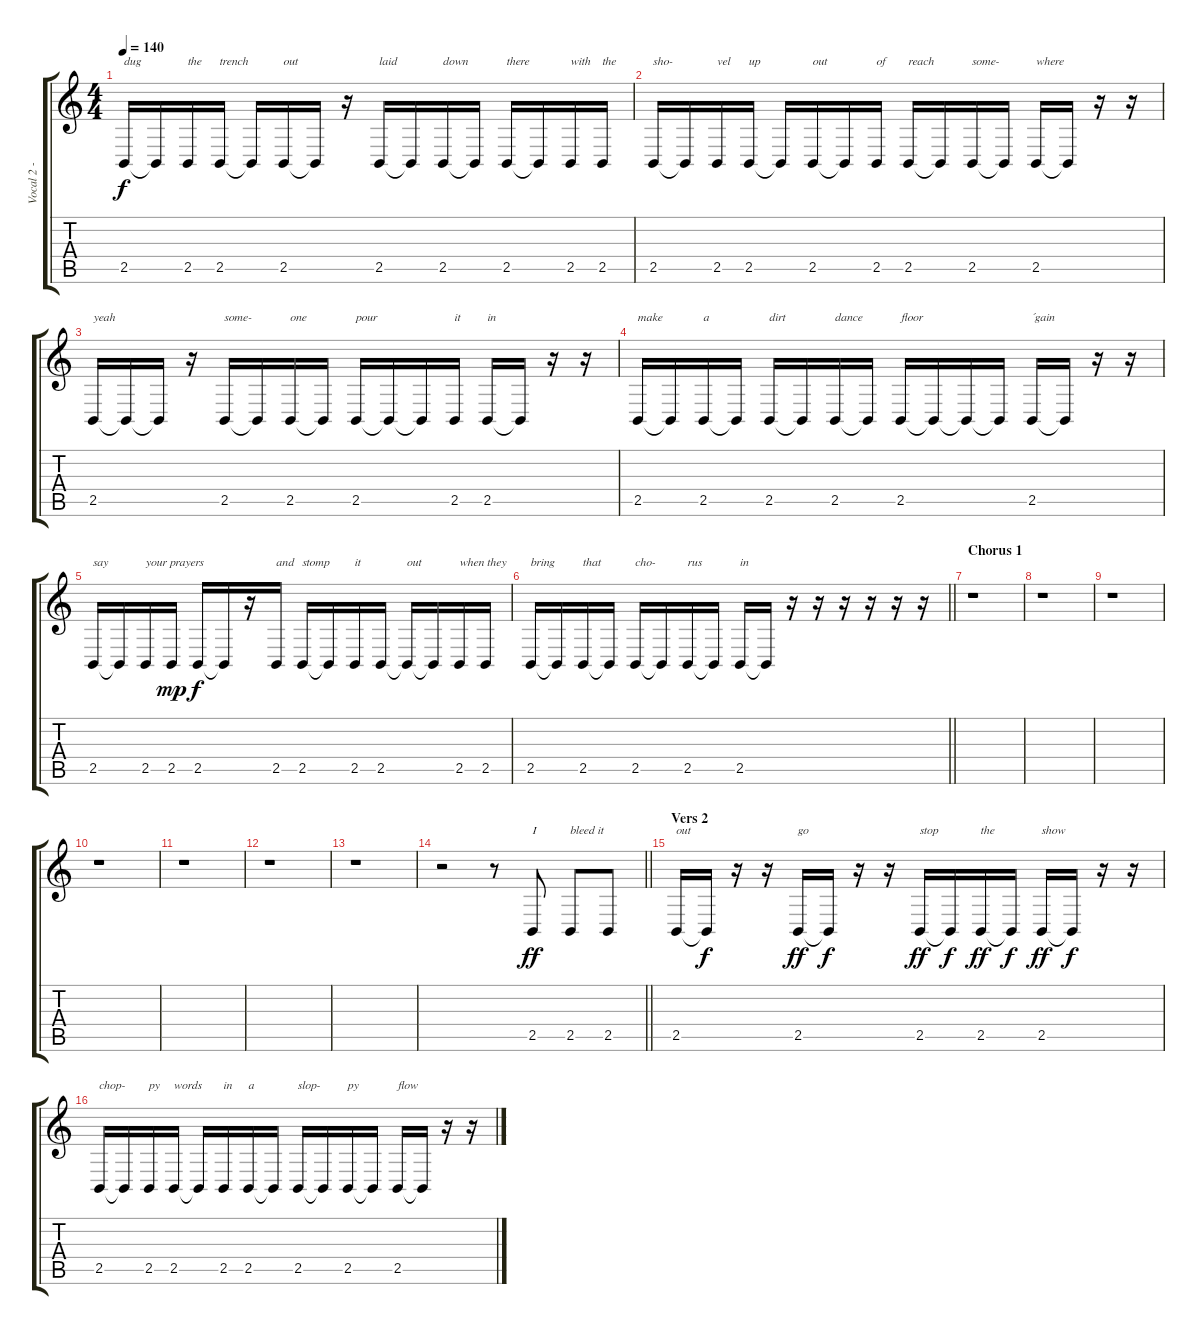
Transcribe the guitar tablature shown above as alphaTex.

\track ("Vocal 2 - Mike Shinoda" "Vocal 2 - ") {instrument cello}
\staff {score tabs}
\tuning (E4 B3 G3 D3 A2 E2) {hide}
\ts (4 4)
\tempo 140
\clef g2
\ks c
2.5.16{txt "dug" dy f} 2.5{t}.16 2.5.16{txt "the"} 2.5.16{txt "trench"} 2.5{t}.16 2.5.16{txt "out"} 2.5{t}.16 r.16 2.5.16{txt "laid"} 2.5{t}.16 2.5.16{txt "down"} 2.5{t}.16 2.5.16{txt "there"} 2.5{t}.16 2.5.16{txt "with"} 2.5.16{txt "the"} |
2.5.16{txt "sho-"} 2.5{t}.16 2.5.16{txt "vel"} 2.5.16{txt "up"} 2.5{t}.16 2.5.16{txt "out"} 2.5{t}.16 2.5.16{txt "of"} 2.5.16{txt "reach"} 2.5{t}.16 2.5.16{txt "some-"} 2.5{t}.16 2.5.16{txt "where"} 2.5{t}.16 r.16 r.16 |
2.5.16{txt "yeah"} 2.5{t}.16 2.5{t}.16 r.16 2.5.16{txt "some-"} 2.5{t}.16 2.5.16{txt "one"} 2.5{t}.16 2.5.16{txt "pour"} 2.5{t}.16 2.5{t}.16 2.5.16{txt "it"} 2.5.16{txt "in"} 2.5{t}.16 r.16 r.16 |
2.5.16{txt "make"} 2.5{t}.16 2.5.16{txt "a"} 2.5{t}.16 2.5.16{txt "dirt"} 2.5{t}.16 2.5.16{txt "dance"} 2.5{t}.16 2.5.16{txt "floor"} 2.5{t}.16 2.5{t}.16 2.5{t}.16 2.5.16{txt "´gain"} 2.5{t}.16 r.16 r.16 |
2.5.16{txt "say"} 2.5{t}.16 2.5.16{txt "your prayers"} 2.5.16{dy mp} 2.5.16{dy f} 2.5{t}.16 r.16 2.5.16{txt "and"} 2.5.16{txt "stomp"} 2.5{t}.16 2.5.16{txt "it"} 2.5.16 2.5{t}.16{txt "out"} 2.5{t}.16 2.5.16{txt "when they"} 2.5.16 |
\barLineRight lightlight
2.5.16{txt "bring"} 2.5{t}.16 2.5.16{txt "that"} 2.5{t}.16 2.5.16{txt "cho-"} 2.5{t}.16 2.5.16{txt "rus"} 2.5{t}.16 2.5.16{txt "in"} 2.5{t}.16 r.16 r.16 r.16 r.16 r.16 r.16 |
\section ("" "Chorus 1")
r.1 |
r.1 |
r.1 |
r.1 |
r.1 |
r.1 |
r.1 |
\barLineRight lightlight
r.2 r.8 2.5.8{txt "I" dy ff} 2.5.8{txt "bleed it"} 2.5.8 |
\section ("" "Vers 2")
2.5.16{txt "out"} 2.5{t}.16{dy f} r.16 r.16 2.5.16{txt "go" dy ff} 2.5{t}.16{dy f} r.16 r.16 2.5.16{txt "stop" dy ff} 2.5{t}.16{dy f} 2.5.16{txt "the" dy ff} 2.5{t}.16{dy f} 2.5.16{txt "show" dy ff} 2.5{t}.16{dy f} r.16 r.16 |
2.5.16{txt "chop-"} 2.5{t}.16 2.5.16{txt "py"} 2.5.16{txt "words"} 2.5{t}.16 2.5.16{txt "in"} 2.5.16{txt "a"} 2.5{t}.16 2.5.16{txt "slop-"} 2.5{t}.16 2.5.16{txt "py"} 2.5{t}.16 2.5.16{txt "flow"} 2.5{t}.16 r.16 r.16
